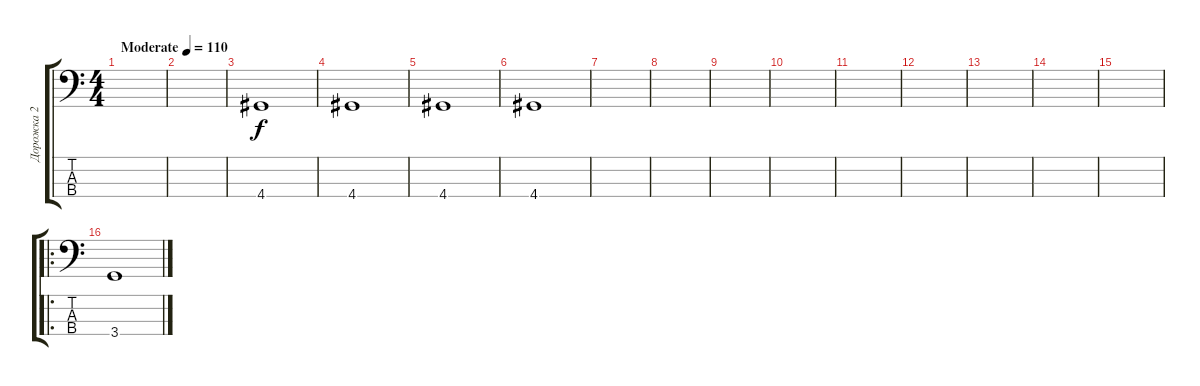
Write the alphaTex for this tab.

\track ("Дорожка 2" "Дорожка 2") {instrument electricbassfinger}
\staff {score tabs}
\tuning (G2 D2 A1 E1) {hide}
\ts (4 4)
\tempo (110 "Moderate")
\clef f4
\ks c
|
|
4.4.1 |
4.4.1 |
4.4.1 |
4.4.1 |
|
|
|
|
|
|
|
|
|
\ro
3.4.1
